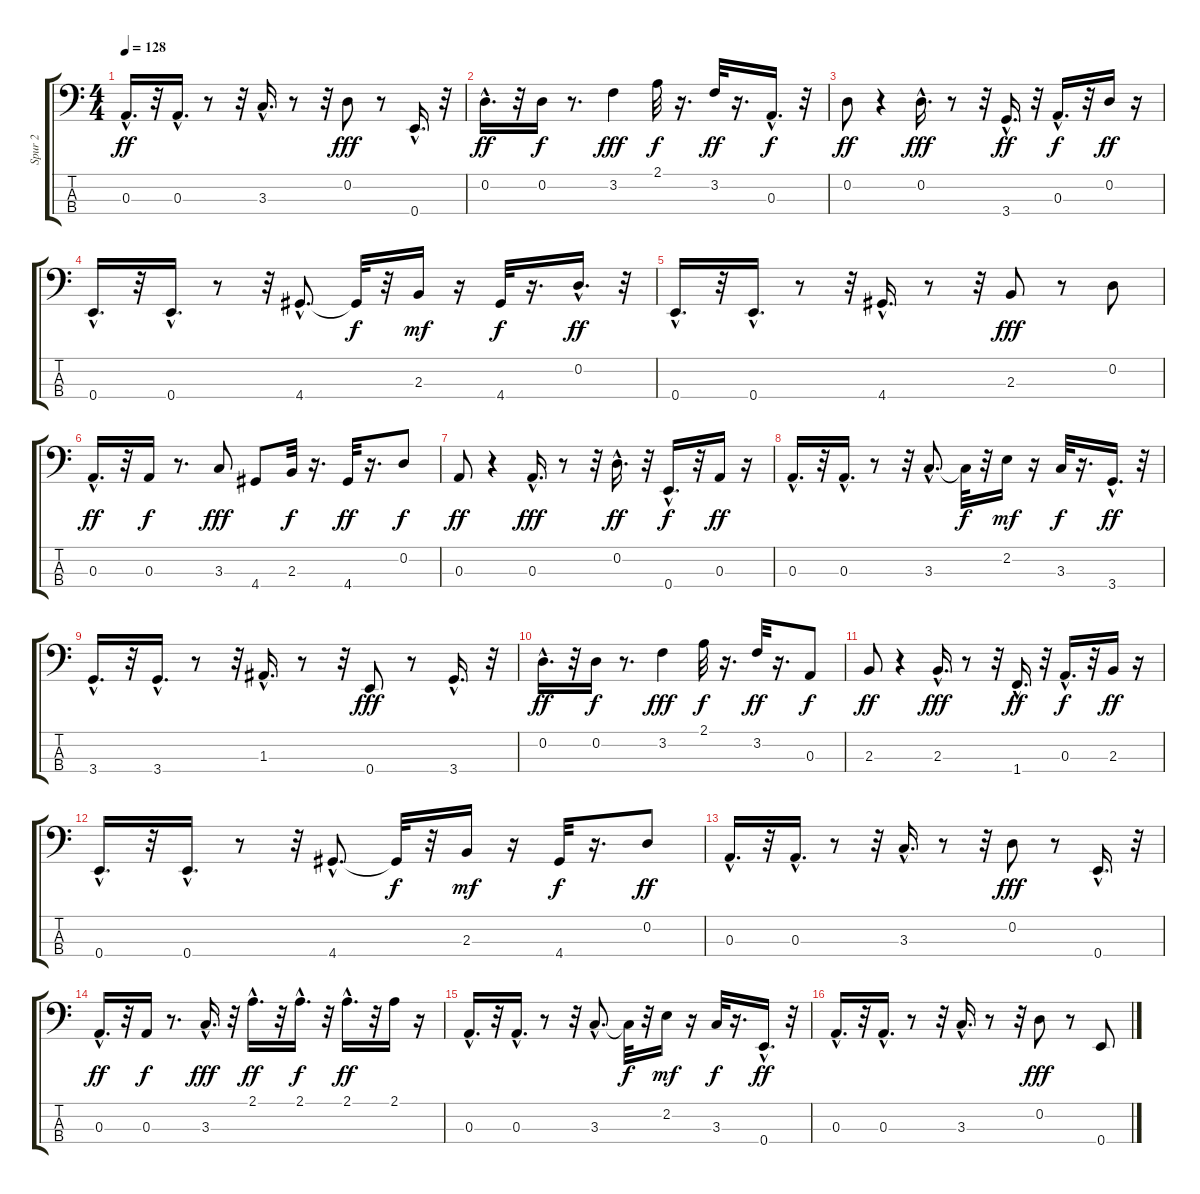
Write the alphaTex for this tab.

\track ("Spur 2" "Spur 2") {instrument slapbass1}
\staff {score tabs}
\tuning (G2 D2 A1 E1) {hide}
\ts (4 4)
\tempo 128
\clef f4
\ks c
0.3{hac}.16{d dy ff} r.32 0.3{hac}.16{d} r.8 r.32 3.3{hac}.16{d} r.8 r.32 0.2.8{dy fff} r.8 0.4{hac}.16{d} r.32 |
0.2{hac}.16{d dy ff} r.32 0.2.16{dy f} r.8{d} 3.2.4{dy fff} 2.1.32{dy f} r.16{d} 3.2.32{dy ff} r.16{d} 0.3{hac}.16{d dy f} r.32 |
0.2.8{dy ff} r.4 0.2{hac}.16{d dy fff} r.8 r.32 3.4{hac}.16{d dy ff} r.32 0.3{hac}.16{d dy f} r.32 0.2.16{dy ff} r.16 |
0.4{hac}.16{d} r.32 0.4{hac}.16{d} r.8 r.32 4.4{hac}.8{d} 4.4{t}.32{dy f} r.32 2.3.16{dy mf} r.16 4.4.32{dy f} r.16{d} 0.2{hac}.16{d dy ff} r.32 |
0.4{hac}.16{d} r.32 0.4{hac}.16{d} r.8 r.32 4.4{hac}.16{d} r.8 r.32 2.3.8{dy fff} r.8 0.2.8 |
0.3{hac}.16{d dy ff} r.32 0.3.16{dy f} r.8{d} 3.3.8{dy fff} 4.4.8 2.3.32{dy f} r.16{d} 4.4.32{dy ff} r.16{d} 0.2.8{dy f} |
0.3.8{dy ff} r.4 0.3{hac}.16{d dy fff} r.8 r.32 0.2{hac}.16{d dy ff} r.32 0.4{hac}.16{d dy f} r.32 0.3.16{dy ff} r.16 |
0.3{hac}.16{d} r.32 0.3{hac}.16{d} r.8 r.32 3.3{hac}.8{d} 3.3{t}.32{dy f} r.32 2.2.16{dy mf} r.16 3.3.32{dy f} r.16{d} 3.4{hac}.16{d dy ff} r.32 |
3.4{hac}.16{d} r.32 3.4{hac}.16{d} r.8 r.32 1.3{hac}.16{d} r.8 r.32 0.4.8{dy fff} r.8 3.4{hac}.16{d} r.32 |
0.2{hac}.16{d dy ff} r.32 0.2.16{dy f} r.8{d} 3.2.4{dy fff} 2.1.32{dy f} r.16{d} 3.2.32{dy ff} r.16{d} 0.3.8{dy f} |
2.3.8{dy ff} r.4 2.3{hac}.16{d dy fff} r.8 r.32 1.4{hac}.16{d dy ff} r.32 0.3{hac}.16{d dy f} r.32 2.3.16{dy ff} r.16 |
0.4{hac}.16{d} r.32 0.4{hac}.16{d} r.8 r.32 4.4{hac}.8{d} 4.4{t}.32{dy f} r.32 2.3.16{dy mf} r.16 4.4.32{dy f} r.16{d} 0.2.8{dy ff} |
0.3{hac}.16{d} r.32 0.3{hac}.16{d} r.8 r.32 3.3{hac}.16{d} r.8 r.32 0.2.8{dy fff} r.8 0.4{hac}.16{d} r.32 |
0.3{hac}.16{d dy ff} r.32 0.3.16{dy f} r.8{d} 3.3{hac}.16{d dy fff} r.32 2.1{hac}.16{d dy ff} r.32 2.1{hac}.16{d dy f} r.32 2.1{hac}.16{d dy ff} r.32 2.1.16 r.16 |
0.3{hac}.16{d} r.32 0.3{hac}.16{d} r.8 r.32 3.3{hac}.8{d} 3.3{t}.32{dy f} r.32 2.2.16{dy mf} r.16 3.3.32{dy f} r.16{d} 0.4{hac}.16{d dy ff} r.32 |
0.3{hac}.16{d} r.32 0.3{hac}.16{d} r.8 r.32 3.3{hac}.16{d} r.8 r.32 0.2.8{dy fff} r.8 0.4.8
